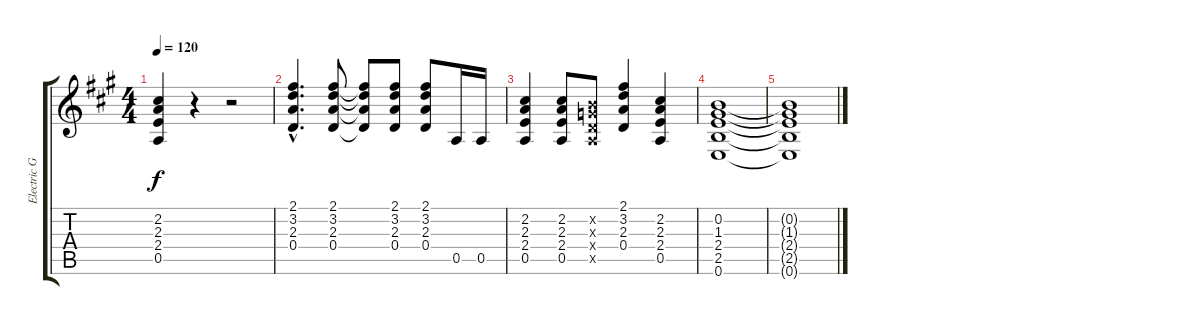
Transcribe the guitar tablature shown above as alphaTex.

\track ("Electric Guitar 1 Overdrive" "Electric G") {instrument overdrivenguitar}
\staff {score tabs}
\tuning (E4 B3 G3 D3 A2 E2) {hide}
\ts (4 4)
\tempo 120
\clef g2
\ks a
(2.2 2.3 2.4 0.5).4{dy f} r.4 r.2 |
(2.1{hac} 3.2{hac} 2.3{hac} 0.4{hac}).4{d} (2.1 3.2 2.3 0.4).8 (2.1{t} 3.2{t} 2.3{t} 0.4{t}).8 (2.1 3.2 2.3 0.4).8 (2.1 3.2 2.3 0.4).8 0.5.16 0.5.16 |
(2.2 2.3 2.4 0.5).4 (2.2 2.3 2.4 0.5).8 (0.2{x} 0.3{x} 0.4{x} 0.5{x}).8 (2.1 3.2 2.3 0.4).4 (2.2 2.3 2.4 0.5).4 |
(0.2 1.3 2.4 2.5 0.6).1 |
(0.2{t} 1.3{t} 2.4{t} 2.5{t} 0.6{t}).1
